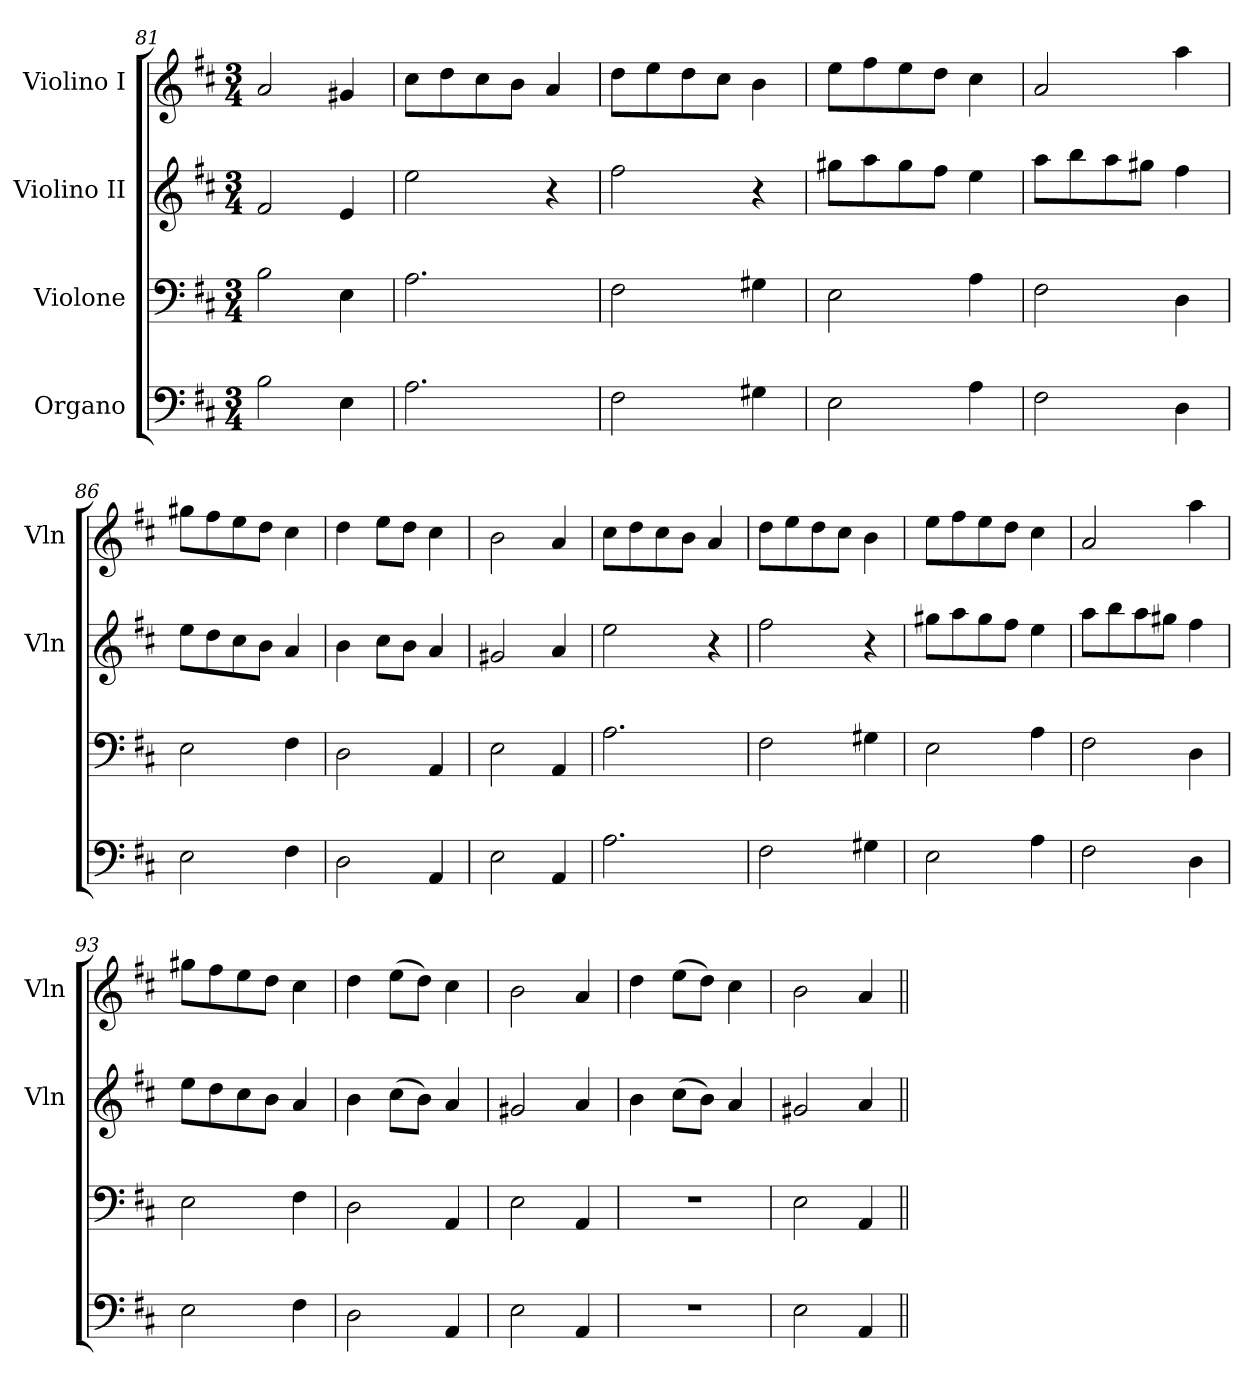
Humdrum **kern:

**kern	**kern	**kern	**kern
*part4	*part3	*part2	*part1
*staff4	*staff3	*staff2	*staff1
*I"Organo	*I"Violone	*I"Violino II	*I"Violino I
*	*	*I'Vln	*I'Vln
*clefF4	*clefF4	*clefG2	*clefG2
*k[f#c#]	*k[f#c#]	*k[f#c#]	*k[f#c#]
*M3/4	*M3/4	*M3/4	*M3/4
=81	=81	=81	=81
2B	2B	2f#	2a
4E	4E	4e	4g#X
=82	=82	=82	=82
2.A	2.A	2ee	8cc#L
.	.	.	8dd
.	.	.	8cc#
.	.	.	8bJ
.	.	4r	4a
=83	=83	=83	=83
2F#	2F#	2ff#	8ddL
.	.	.	8ee
.	.	.	8dd
.	.	.	8cc#J
4G#X	4G#X	4r	4b
=84	=84	=84	=84
2E	2E	8gg#XL	8eeL
.	.	8aa	8ff#
.	.	8gg#	8ee
.	.	8ff#J	8ddJ
4A	4A	4ee	4cc#
=85	=85	=85	=85
2F#	2F#	8aaL	2a
.	.	8bb	.
.	.	8aa	.
.	.	8gg#XJ	.
4D	4D	4ff#	4aa
=86	=86	=86	=86
2E	2E	8eeL	8gg#XL
.	.	8dd	8ff#
.	.	8cc#	8ee
.	.	8bJ	8ddJ
4F#	4F#	4a	4cc#
=87	=87	=87	=87
2D	2D	4b	4dd
.	.	8cc#L	8eeL
.	.	8bJ	8ddJ
4AA	4AA	4a	4cc#
=88	=88	=88	=88
2E	2E	2g#X	2b
4AA	4AA	4a	4a
=89	=89	=89	=89
2.A	2.A	2ee	8cc#L
.	.	.	8dd
.	.	.	8cc#
.	.	.	8bJ
.	.	4r	4a
=90	=90	=90	=90
2F#	2F#	2ff#	8ddL
.	.	.	8ee
.	.	.	8dd
.	.	.	8cc#J
4G#X	4G#X	4r	4b
=91	=91	=91	=91
2E	2E	8gg#XL	8eeL
.	.	8aa	8ff#
.	.	8gg#	8ee
.	.	8ff#J	8ddJ
4A	4A	4ee	4cc#
=92	=92	=92	=92
2F#	2F#	8aaL	2a
.	.	8bb	.
.	.	8aa	.
.	.	8gg#XJ	.
4D	4D	4ff#	4aa
=93	=93	=93	=93
2E	2E	8eeL	8gg#XL
.	.	8dd	8ff#
.	.	8cc#	8ee
.	.	8bJ	8ddJ
4F#	4F#	4a	4cc#
=94	=94	=94	=94
2D	2D	4b	4dd
.	.	(8cc#L	(8eeL
.	.	8bJ)	8ddJ)
4AA	4AA	4a	4cc#
=95	=95	=95	=95
2E	2E	2g#X	2b
4AA	4AA	4a	4a
=96	=96	=96	=96
2.r	2.r	4b	4dd
.	.	(8cc#L	(8eeL
.	.	8bJ)	8ddJ)
.	.	4a	4cc#
=97	=97	=97	=97
2E	2E	2g#X	2b
4AA	4AA	4a	4a
=||	=||	=||	=||
*-	*-	*-	*-
